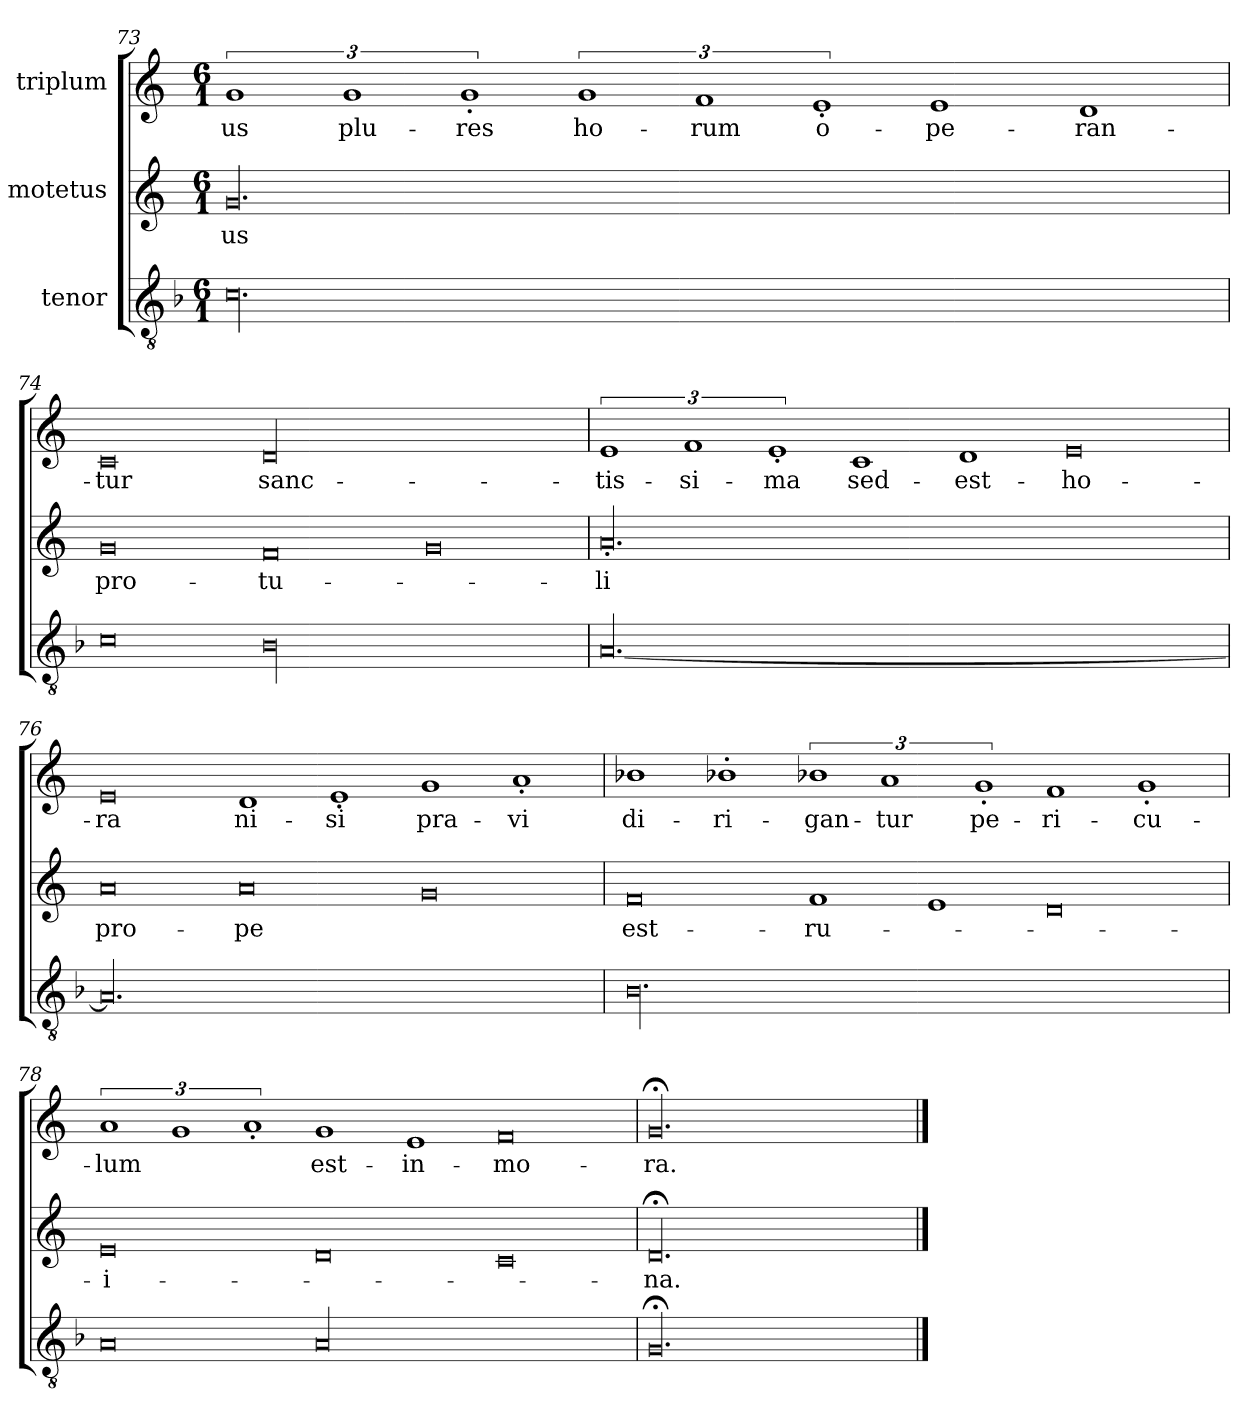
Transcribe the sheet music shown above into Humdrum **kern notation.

**kern	**kern	**text	**kern	**text
*part3	*part2	*part2	*part1	*part1
*staff3	*staff2	*staff2	*staff1	*staff1
*I"tenor	*I"motetus	*	*I"triplum	*
*clefGv2	*clefG2	*	*clefG2	*
*k[b-]	*k[]	*	*k[]	*
*F:	*C:	*	*C:	*
*M6/1	*M6/1	*	*M6/1	*
=73	=73	=73	=73	=73
00.c\	00.g/	-us	3%2g/	-us
.	.	.	3%2g/	plu-
.	.	.	3%2g'/	-res
.	.	.	3%2g/	ho-
.	.	.	3%2f/	-rum
.	.	.	3%2e'/	o-
.	.	.	1e/	-pe-
.	.	.	1d/	-ran-
=74	=74	=74	=74	=74
0c\	0g/	pro-	0c/	-tur
00B-\	0f/	-tu-	00d/	sanc-
.	0g/	.	.	.
!!LO:LB:g=z
=75	=75	=75	=75	=75
[00.A/	00.a'/	-li	3%2e/	-tis-
.	.	.	3%2f/	-si-
.	.	.	3%2e'/	-ma
.	.	.	1c/	sed-
.	.	.	1d/	est-
.	.	.	0e/	ho-
=76	=76	=76	=76	=76
00.A/]	0a/	pro-	0e/	-ra
.	0a/	-pe	1d/	ni-
.	.	.	1e'/	-si
.	0g/	.	1g/	pra-
.	.	.	1a'/	-vi
!!LO:PB:g=z
=77	=77	=77	=77	=77
00.B-\	0f/	est-	1b-X\	di-
.	.	.	1b-X'i\	-ri-
.	1f/	ru-	3%2b-Xi\	-gan-
.	.	.	3%2a/	-tur
.	1e/	.	.	.
.	.	.	3%2g'/	pe-
.	0d/	.	1f/	-ri-
.	.	.	1g'/	-cu-
=78	=78	=78	=78	=78
0A/	0e/	-i-	3%2a/	-lum
.	.	.	3%2g/	.
.	.	.	3%2a'/	.
00A/	0d/	.	1g/	est-
.	.	.	1e/	in-
.	0ci/	.	0fi/	mo-
=79	=79	=79	=79	=79
00.G;</	00.d;</	-na.	00.g;</	-ra.
==	==	==	==	==
*-	*-	*-	*-	*-
